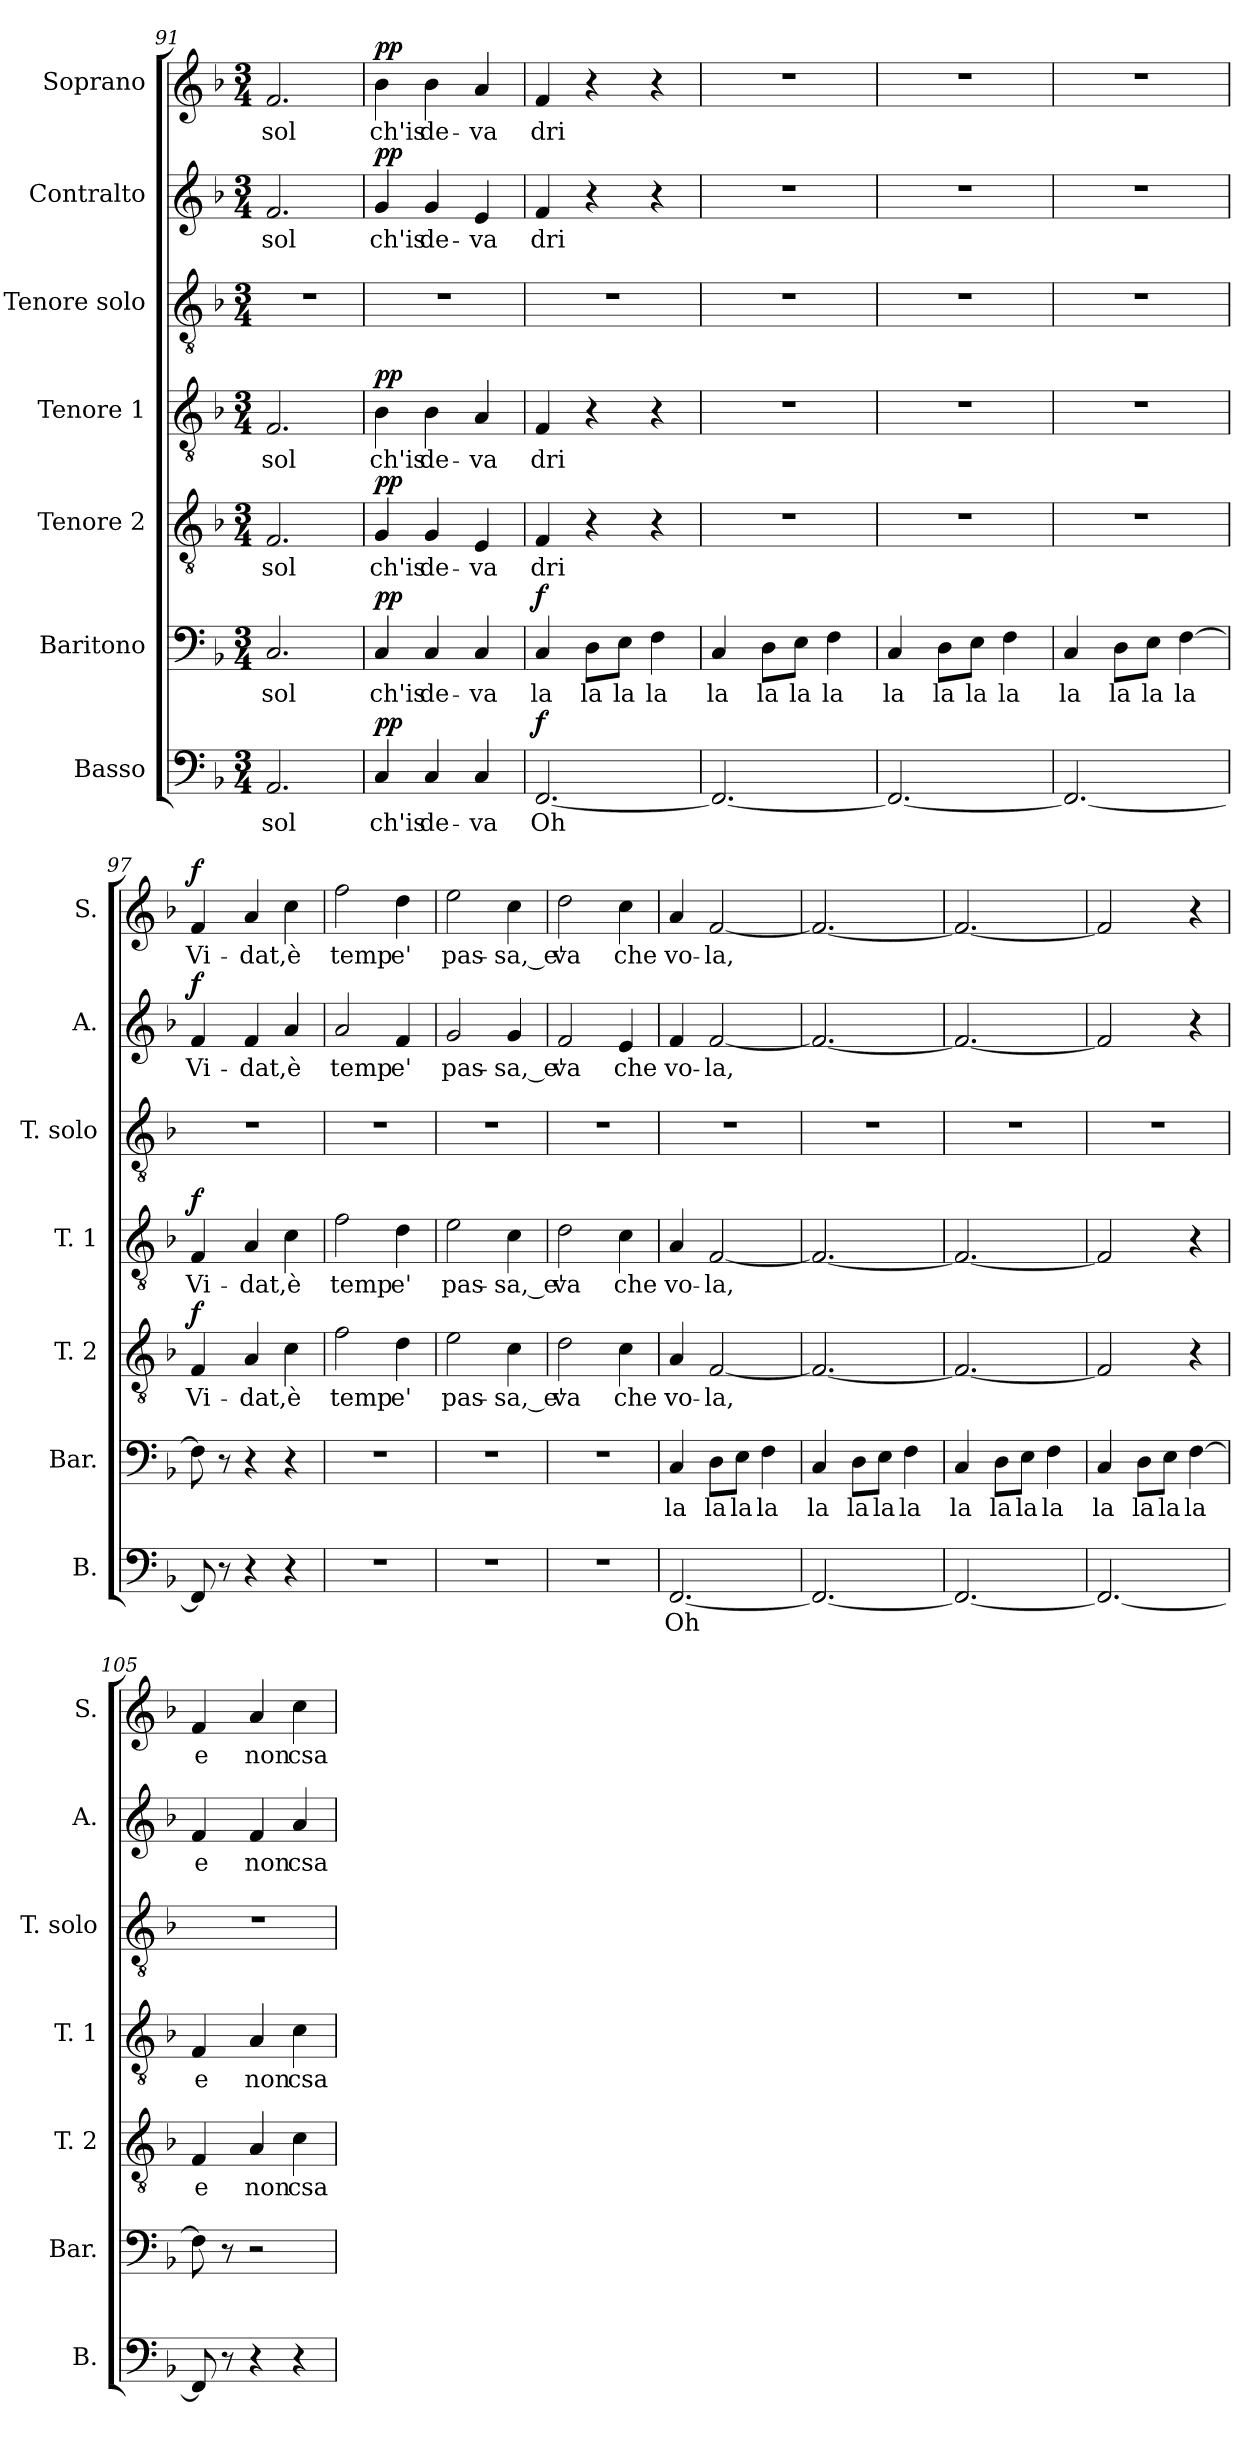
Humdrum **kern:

**kern	**text	**dynam	**kern	**text	**dynam	**kern	**text	**dynam	**kern	**text	**dynam	**kern	**kern	**text	**dynam	**kern	**text	**dynam
*part7	*part7	*part7	*part6	*part6	*part6	*part5	*part5	*part5	*part4	*part4	*part4	*part3	*part2	*part2	*part2	*part1	*part1	*part1
*staff7	*staff7	*staff7	*staff6	*staff6	*staff6	*staff5	*staff5	*staff5	*staff4	*staff4	*staff4	*staff3	*staff2	*staff2	*staff2	*staff1	*staff1	*staff1
*I"Basso	*	*	*I"Baritono	*	*	*I"Tenore 2	*	*	*I"Tenore 1	*	*	*I"Tenore solo	*I"Contralto	*	*	*I"Soprano	*	*
*I'B.	*	*	*I'Bar.	*	*	*I'T. 2	*	*	*I'T. 1	*	*	*I'T. solo	*I'A.	*	*	*I'S.	*	*
!!LO:LB:g=z
*clefF4	*	*	*clefF4	*	*	*clefGv2	*	*	*clefGv2	*	*	*clefGv2	*clefG2	*	*	*clefG2	*	*
*k[b-]	*	*	*k[b-]	*	*	*k[b-]	*	*	*k[b-]	*	*	*k[b-]	*k[b-]	*	*	*k[b-]	*	*
*M3/4	*	*	*M3/4	*	*	*M3/4	*	*	*M3/4	*	*	*M3/4	*M3/4	*	*	*M3/4	*	*
=91	=91	=91	=91	=91	=91	=91	=91	=91	=91	=91	=91	=91	=91	=91	=91	=91	=91	=91
!	!LO:LY:b	!	!	!LO:LY:b	!	!	!LO:LY:b	!	!	!LO:LY:b	!	!	!	!LO:LY:b	!	!	!LO:LY:b	!
2.AA/	sol	.	2.C/	sol	.	2.F/	sol	.	2.F/	sol	.	2.r	2.f/	sol	.	2.f/	sol	.
=92	=92	=92	=92	=92	=92	=92	=92	=92	=92	=92	=92	=92	=92	=92	=92	=92	=92	=92
!	!LO:LY:b	!LO:DY:a	!	!LO:LY:b	!LO:DY:a	!	!LO:LY:b	!LO:DY:a	!	!LO:LY:b	!LO:DY:a	!	!	!LO:LY:b	!LO:DY:a	!	!LO:LY:b	!LO:DY:a
4C/	ch'is	pp	4C/	ch'is	pp	4G/	ch'is	pp	4B-\	ch'is	pp	2.r	4g/	ch'is	pp	4b-\	ch'is	pp
!	!LO:LY:b	!	!	!LO:LY:b	!	!	!LO:LY:b	!	!	!LO:LY:b	!	!	!	!LO:LY:b	!	!	!LO:LY:b	!
4C/	de-	.	4C/	de-	.	4G/	de-	.	4B-\	de-	.	.	4g/	de-	.	4b-\	de-	.
!	!LO:LY:b	!	!	!LO:LY:b	!	!	!LO:LY:b	!	!	!LO:LY:b	!	!	!	!LO:LY:b	!	!	!LO:LY:b	!
4C/	-va	.	4C/	-va	.	4E/	-va	.	4A/	-va	.	.	4e/	-va	.	4a/	-va	.
=93	=93	=93	=93	=93	=93	=93	=93	=93	=93	=93	=93	=93	=93	=93	=93	=93	=93	=93
!!LO:REH:place=s1:a:B:fs=14:t=3a
*	*	*	*	*	*	*	*	*	*	*	*	*	*	*	*	*MM180	*	*
!	!LO:LY:b	!LO:DY:a	!	!LO:LY:b	!LO:DY:a	!	!LO:LY:b	!	!	!LO:LY:b	!	!	!	!LO:LY:b	!	!	!LO:LY:b	!
[2.FF/	Oh	f	4C/	la	f	4F/	dri	.	4F/	dri	.	2.r	4f/	dri	.	4f/	dri	.
!	!	!	!	!LO:LY:b	!	!	!	!	!	!	!	!	!	!	!	!	!	!
.	.	.	8D\L	la	.	4r	.	.	4r	.	.	.	4r	.	.	4r	.	.
!	!	!	!	!LO:LY:b	!	!	!	!	!	!	!	!	!	!	!	!	!	!
.	.	.	8E\J	la	.	.	.	.	.	.	.	.	.	.	.	.	.	.
!	!	!	!	!LO:LY:b	!	!	!	!	!	!	!	!	!	!	!	!	!	!
.	.	.	4F\	la	.	4r	.	.	4r	.	.	.	4r	.	.	4r	.	.
=94	=94	=94	=94	=94	=94	=94	=94	=94	=94	=94	=94	=94	=94	=94	=94	=94	=94	=94
!	!	!	!	!LO:LY:b	!	!	!	!	!	!	!	!	!	!	!	!	!	!
2.FF/_	.	.	4C/	la	.	2.r	.	.	2.r	.	.	2.r	2.r	.	.	2.r	.	.
!	!	!	!	!LO:LY:b	!	!	!	!	!	!	!	!	!	!	!	!	!	!
.	.	.	8D\L	la	.	.	.	.	.	.	.	.	.	.	.	.	.	.
!	!	!	!	!LO:LY:b	!	!	!	!	!	!	!	!	!	!	!	!	!	!
.	.	.	8E\J	la	.	.	.	.	.	.	.	.	.	.	.	.	.	.
!	!	!	!	!LO:LY:b	!	!	!	!	!	!	!	!	!	!	!	!	!	!
.	.	.	4F\	la	.	.	.	.	.	.	.	.	.	.	.	.	.	.
=95	=95	=95	=95	=95	=95	=95	=95	=95	=95	=95	=95	=95	=95	=95	=95	=95	=95	=95
!	!	!	!	!LO:LY:b	!	!	!	!	!	!	!	!	!	!	!	!	!	!
2.FF/_	.	.	4C/	la	.	2.r	.	.	2.r	.	.	2.r	2.r	.	.	2.r	.	.
!	!	!	!	!LO:LY:b	!	!	!	!	!	!	!	!	!	!	!	!	!	!
.	.	.	8D\L	la	.	.	.	.	.	.	.	.	.	.	.	.	.	.
!	!	!	!	!LO:LY:b	!	!	!	!	!	!	!	!	!	!	!	!	!	!
.	.	.	8E\J	la	.	.	.	.	.	.	.	.	.	.	.	.	.	.
!	!	!	!	!LO:LY:b	!	!	!	!	!	!	!	!	!	!	!	!	!	!
.	.	.	4F\	la	.	.	.	.	.	.	.	.	.	.	.	.	.	.
=96	=96	=96	=96	=96	=96	=96	=96	=96	=96	=96	=96	=96	=96	=96	=96	=96	=96	=96
!	!	!	!	!LO:LY:b	!	!	!	!	!	!	!	!	!	!	!	!	!	!
2.FF/_	.	.	4C/	la	.	2.r	.	.	2.r	.	.	2.r	2.r	.	.	2.r	.	.
!	!	!	!	!LO:LY:b	!	!	!	!	!	!	!	!	!	!	!	!	!	!
.	.	.	8D\L	la	.	.	.	.	.	.	.	.	.	.	.	.	.	.
!	!	!	!	!LO:LY:b	!	!	!	!	!	!	!	!	!	!	!	!	!	!
.	.	.	8E\J	la	.	.	.	.	.	.	.	.	.	.	.	.	.	.
!	!	!	!	!LO:LY:b	!	!	!	!	!	!	!	!	!	!	!	!	!	!
.	.	.	[4F\	la	.	.	.	.	.	.	.	.	.	.	.	.	.	.
=97	=97	=97	=97	=97	=97	=97	=97	=97	=97	=97	=97	=97	=97	=97	=97	=97	=97	=97
!	!	!	!	!	!	!	!LO:LY:b	!LO:DY:a	!	!LO:LY:b	!LO:DY:a	!	!	!LO:LY:b	!LO:DY:a	!	!LO:LY:b	!LO:DY:a
8FF/]	.	.	8F\]	.	.	4F/	Vi-	f	4F/	Vi-	f	2.r	4f/	Vi-	f	4f/	Vi-	f
8r	.	.	8r	.	.	.	.	.	.	.	.	.	.	.	.	.	.	.
!	!	!	!	!	!	!	!LO:LY:b	!	!	!LO:LY:b	!	!	!	!LO:LY:b	!	!	!LO:LY:b	!
4r	.	.	4r	.	.	4A/	-dat,	.	4A/	-dat,	.	.	4f/	-dat,	.	4a/	-dat,	.
!	!	!	!	!	!	!	!LO:LY:b	!	!	!LO:LY:b	!	!	!	!LO:LY:b	!	!	!LO:LY:b	!
4r	.	.	4r	.	.	4c\	è	.	4c\	è	.	.	4a/	è	.	4cc\	è	.
=98	=98	=98	=98	=98	=98	=98	=98	=98	=98	=98	=98	=98	=98	=98	=98	=98	=98	=98
!	!	!	!	!	!	!	!LO:LY:b	!	!	!LO:LY:b	!	!	!	!LO:LY:b	!	!	!LO:LY:b	!
2.r	.	.	2.r	.	.	2f\	temp	.	2f\	temp	.	2.r	2a/	temp	.	2ff\	temp	.
!	!	!	!	!	!	!	!LO:LY:b	!	!	!LO:LY:b	!	!	!	!LO:LY:b	!	!	!LO:LY:b	!
.	.	.	.	.	.	4d\	e'	.	4d\	e'	.	.	4f/	e'	.	4dd\	e'	.
=99	=99	=99	=99	=99	=99	=99	=99	=99	=99	=99	=99	=99	=99	=99	=99	=99	=99	=99
!	!	!	!	!	!	!	!LO:LY:b	!	!	!LO:LY:b	!	!	!	!LO:LY:b	!	!	!LO:LY:b	!
2.r	.	.	2.r	.	.	2e\	pas-	.	2e\	pas-	.	2.r	2g/	pas-	.	2ee\	pas-	.
!	!	!	!	!	!	!	!LO:LY:b	!	!	!LO:LY:b	!	!	!	!LO:LY:b	!	!	!LO:LY:b	!
.	.	.	.	.	.	4c\	-sa,_e'	.	4c\	-sa,_e'	.	.	4g/	-sa,_e'	.	4cc\	-sa,_e'	.
=100	=100	=100	=100	=100	=100	=100	=100	=100	=100	=100	=100	=100	=100	=100	=100	=100	=100	=100
!	!	!	!	!	!	!	!LO:LY:b	!	!	!LO:LY:b	!	!	!	!LO:LY:b	!	!	!LO:LY:b	!
2.r	.	.	2.r	.	.	2d\	va	.	2d\	va	.	2.r	2f/	va	.	2dd\	va	.
!	!	!	!	!	!	!	!LO:LY:b	!	!	!LO:LY:b	!	!	!	!LO:LY:b	!	!	!LO:LY:b	!
.	.	.	.	.	.	4c\	che	.	4c\	che	.	.	4e/	che	.	4cc\	che	.
!!LO:PB:g=z
=101	=101	=101	=101	=101	=101	=101	=101	=101	=101	=101	=101	=101	=101	=101	=101	=101	=101	=101
!	!LO:LY:b	!	!	!LO:LY:b	!	!	!LO:LY:b	!	!	!LO:LY:b	!	!	!	!LO:LY:b	!	!	!LO:LY:b	!
[2.FF/	Oh	.	4C/	la	.	4A/	vo-	.	4A/	vo-	.	2.r	4f/	vo-	.	4a/	vo-	.
!	!	!	!	!LO:LY:b	!	!	!LO:LY:b	!	!	!LO:LY:b	!	!	!	!LO:LY:b	!	!	!LO:LY:b	!
.	.	.	8D\L	la	.	[2F/	-la,	.	[2F/	-la,	.	.	[2f/	-la,	.	[2f/	-la,	.
!	!	!	!	!LO:LY:b	!	!	!	!	!	!	!	!	!	!	!	!	!	!
.	.	.	8E\J	la	.	.	.	.	.	.	.	.	.	.	.	.	.	.
!	!	!	!	!LO:LY:b	!	!	!	!	!	!	!	!	!	!	!	!	!	!
.	.	.	4F\	la	.	.	.	.	.	.	.	.	.	.	.	.	.	.
=102	=102	=102	=102	=102	=102	=102	=102	=102	=102	=102	=102	=102	=102	=102	=102	=102	=102	=102
!	!	!	!	!LO:LY:b	!	!	!	!	!	!	!	!	!	!	!	!	!	!
2.FF/_	.	.	4C/	la	.	2.F/_	.	.	2.F/_	.	.	2.r	2.f/_	.	.	2.f/_	.	.
!	!	!	!	!LO:LY:b	!	!	!	!	!	!	!	!	!	!	!	!	!	!
.	.	.	8D\L	la	.	.	.	.	.	.	.	.	.	.	.	.	.	.
!	!	!	!	!LO:LY:b	!	!	!	!	!	!	!	!	!	!	!	!	!	!
.	.	.	8E\J	la	.	.	.	.	.	.	.	.	.	.	.	.	.	.
!	!	!	!	!LO:LY:b	!	!	!	!	!	!	!	!	!	!	!	!	!	!
.	.	.	4F\	la	.	.	.	.	.	.	.	.	.	.	.	.	.	.
=103	=103	=103	=103	=103	=103	=103	=103	=103	=103	=103	=103	=103	=103	=103	=103	=103	=103	=103
!	!	!	!	!LO:LY:b	!	!	!	!	!	!	!	!	!	!	!	!	!	!
2.FF/_	.	.	4C/	la	.	2.F/_	.	.	2.F/_	.	.	2.r	2.f/_	.	.	2.f/_	.	.
!	!	!	!	!LO:LY:b	!	!	!	!	!	!	!	!	!	!	!	!	!	!
.	.	.	8D\L	la	.	.	.	.	.	.	.	.	.	.	.	.	.	.
!	!	!	!	!LO:LY:b	!	!	!	!	!	!	!	!	!	!	!	!	!	!
.	.	.	8E\J	la	.	.	.	.	.	.	.	.	.	.	.	.	.	.
!	!	!	!	!LO:LY:b	!	!	!	!	!	!	!	!	!	!	!	!	!	!
.	.	.	4F\	la	.	.	.	.	.	.	.	.	.	.	.	.	.	.
=104	=104	=104	=104	=104	=104	=104	=104	=104	=104	=104	=104	=104	=104	=104	=104	=104	=104	=104
!	!	!	!	!LO:LY:b	!	!	!	!	!	!	!	!	!	!	!	!	!	!
2.FF/_	.	.	4C/	la	.	2F/]	.	.	2F/]	.	.	2.r	2f/]	.	.	2f/]	.	.
!	!	!	!	!LO:LY:b	!	!	!	!	!	!	!	!	!	!	!	!	!	!
.	.	.	8D\L	la	.	.	.	.	.	.	.	.	.	.	.	.	.	.
!	!	!	!	!LO:LY:b	!	!	!	!	!	!	!	!	!	!	!	!	!	!
.	.	.	8E\J	la	.	.	.	.	.	.	.	.	.	.	.	.	.	.
!	!	!	!	!LO:LY:b	!	!	!	!	!	!	!	!	!	!	!	!	!	!
.	.	.	[4F\	la	.	4r	.	.	4r	.	.	.	4r	.	.	4r	.	.
=105	=105	=105	=105	=105	=105	=105	=105	=105	=105	=105	=105	=105	=105	=105	=105	=105	=105	=105
!	!	!	!	!	!	!	!LO:LY:b	!	!	!LO:LY:b	!	!	!	!LO:LY:b	!	!	!LO:LY:b	!
8FF/]	.	.	8F\]	.	.	4F/	e	.	4F/	e	.	2.r	4f/	e	.	4f/	e	.
8r	.	.	8r	.	.	.	.	.	.	.	.	.	.	.	.	.	.	.
!	!	!	!	!	!	!	!LO:LY:b	!	!	!LO:LY:b	!	!	!	!LO:LY:b	!	!	!LO:LY:b	!
4r	.	.	2r	.	.	4A/	non	.	4A/	non	.	.	4f/	non	.	4a/	non	.
!	!	!	!	!	!	!	!LO:LY:b	!	!	!LO:LY:b	!	!	!	!LO:LY:b	!	!	!LO:LY:b	!
4r	.	.	.	.	.	4c\	csa	.	4c\	csa	.	.	4a/	csa	.	4cc\	csa	.
=	=	=	=	=	=	=	=	=	=	=	=	=	=	=	=	=	=	=
*-	*-	*-	*-	*-	*-	*-	*-	*-	*-	*-	*-	*-	*-	*-	*-	*-	*-	*-
